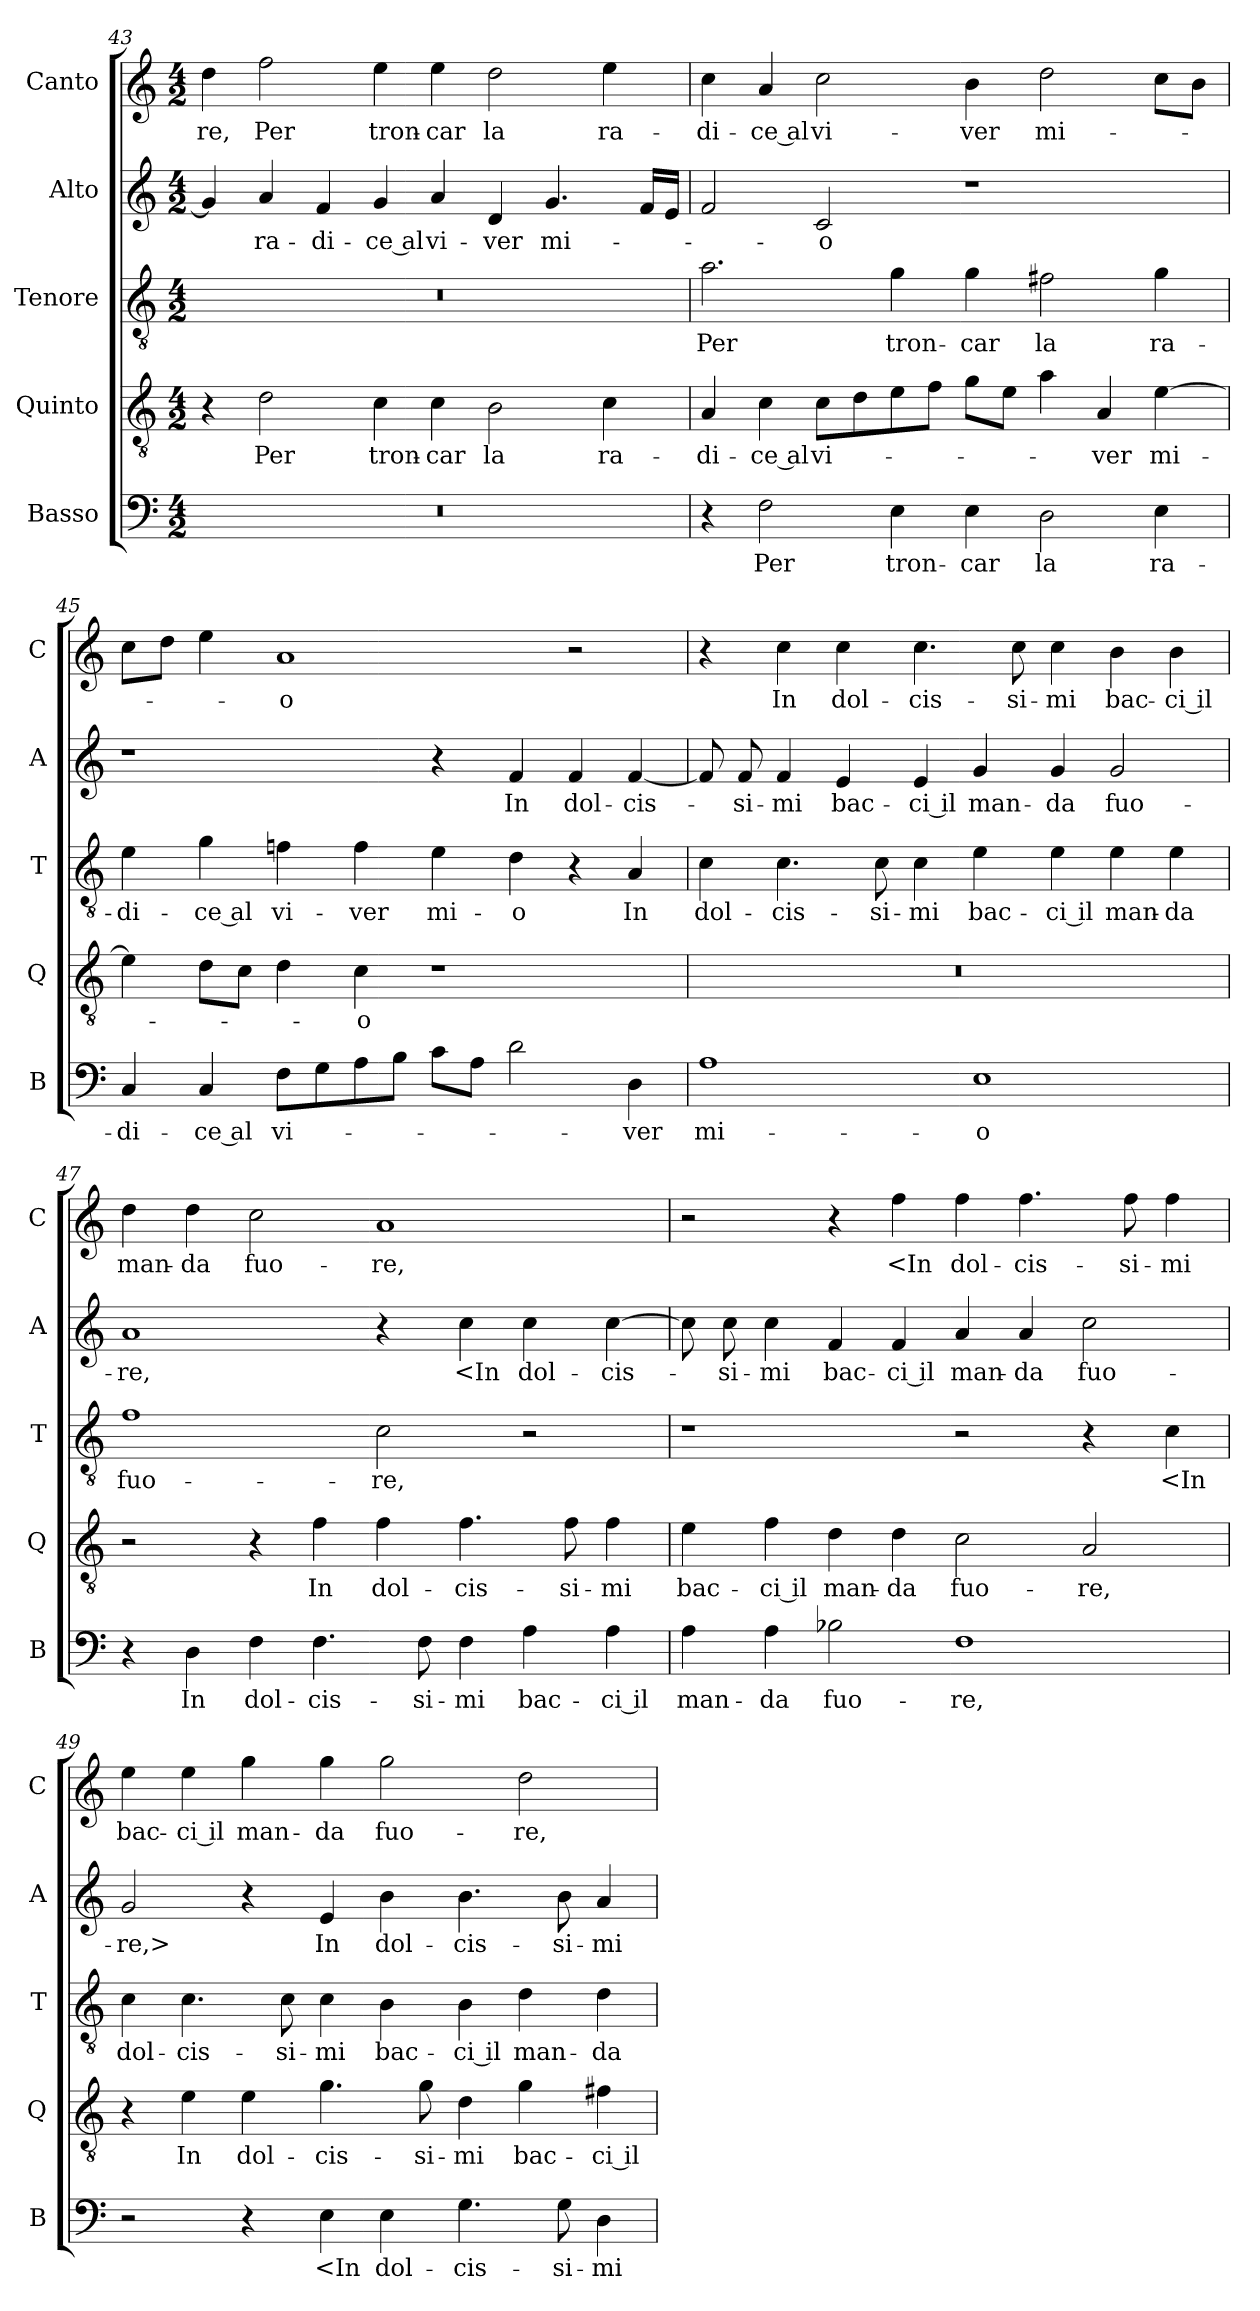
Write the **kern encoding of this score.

**kern	**text	**kern	**text	**kern	**text	**kern	**text	**kern	**text
*part5	*part5	*part4	*part4	*part3	*part3	*part2	*part2	*part1	*part1
*staff5	*staff5	*staff4	*staff4	*staff3	*staff3	*staff2	*staff2	*staff1	*staff1
*I"Basso	*	*I"Quinto	*	*I"Tenore	*	*I"Alto	*	*I"Canto	*
*I'B	*	*I'Q	*	*I'T	*	*I'A	*	*I'C	*
*clefF4	*	*clefGv2	*	*clefGv2	*	*clefG2	*	*clefG2	*
*k[]	*	*k[]	*	*k[]	*	*k[]	*	*k[]	*
*C:	*	*C:	*	*C:	*	*C:	*	*C:	*
*M4/2	*	*M4/2	*	*M4/2	*	*M4/2	*	*M4/2	*
=43	=43	=43	=43	=43	=43	=43	=43	=43	=43
0r	.	4r	.	0r	.	4g]	.	4dd	-re,
.	.	2d	Per	.	.	4a	ra-	2ff	Per
.	.	.	.	.	.	4f	-di-	.	.
.	.	4c	tron-	.	.	4g	-ce al	4ee	tron-
.	.	4c	-car	.	.	4a	vi-	4ee	-car
.	.	2B	la	.	.	4d	-ver	2dd	la
.	.	.	.	.	.	4.g	mi-	.	.
.	.	4c	ra-	.	.	.	.	4ee	ra-
.	.	.	.	.	.	16fLL	.	.	.
.	.	.	.	.	.	16eJJ	.	.	.
=44	=44	=44	=44	=44	=44	=44	=44	=44	=44
4r	.	4A	-di-	2.a	Per	2f	.	4cc	-di-
2F	Per	4c	-ce al	.	.	.	.	4a	-ce al
.	.	8cL	vi-	.	.	2c	-o	2cc	vi-
.	.	8d	.	.	.	.	.	.	.
4E	tron-	8e	.	4g	tron-	.	.	.	.
.	.	8fJ	.	.	.	.	.	.	.
4E	-car	8gL	.	4g	-car	1r	.	4b	-ver
.	.	8eJ	.	.	.	.	.	.	.
2D	la	4a	.	2f#X	la	.	.	2dd	mi-
.	.	4A	-ver	.	.	.	.	.	.
4E	ra-	[4e	mi-	4g	ra-	.	.	8ccL	.
.	.	.	.	.	.	.	.	8bJ	.
=45	=45	=45	=45	=45	=45	=45	=45	=45	=45
4C	-di-	4e]	.	4e	-di-	1r	.	8ccL	.
.	.	.	.	.	.	.	.	8ddJ	.
4C	-ce al	8dL	.	4g	-ce al	.	.	4ee	.
.	.	8cJ	.	.	.	.	.	.	.
8FL	vi-	4d	.	4fn	vi-	.	.	1a	-o
8G	.	.	.	.	.	.	.	.	.
8A	.	4c	-o	4f	-ver	.	.	.	.
8BJ	.	.	.	.	.	.	.	.	.
8cL	.	1r	.	4e	mi-	4r	.	.	.
8AJ	.	.	.	.	.	.	.	.	.
2d	.	.	.	4d	-o	4f	In	.	.
.	.	.	.	4r	.	4f	dol-	2r	.
4D	-ver	.	.	4A	In	[4f	-cis-	.	.
=46	=46	=46	=46	=46	=46	=46	=46	=46	=46
1A	mi-	0r	.	4c	dol-	8f]	.	4r	.
.	.	.	.	.	.	8f	-si-	.	.
.	.	.	.	4.c	-cis-	4f	-mi	4cc	In
.	.	.	.	.	.	4e	bac-	4cc	dol-
.	.	.	.	8c	-si-	.	.	.	.
.	.	.	.	4c	-mi	4e	-ci il	4.cc	-cis-
1E	-o	.	.	4e	bac-	4g	man-	.	.
.	.	.	.	.	.	.	.	8cc	-si-
.	.	.	.	4e	-ci il	4g	-da	4cc	-mi
.	.	.	.	4e	man-	2g	fuo-	4b	bac-
.	.	.	.	4e	-da	.	.	4b	-ci il
=47	=47	=47	=47	=47	=47	=47	=47	=47	=47
4r	.	2r	.	1f	fuo-	1a	-re,	4dd	man-
4D	In	.	.	.	.	.	.	4dd	-da
4F	dol-	4r	.	.	.	.	.	2cc	fuo-
4.F	-cis-	4f	In	.	.	.	.	.	.
.	.	4f	dol-	2c	-re,	4r	.	1a	-re,
8F	-si-	.	.	.	.	.	.	.	.
4F	-mi	4.f	-cis-	.	.	4cc	<In	.	.
4A	bac-	.	.	2r	.	4cc	dol-	.	.
.	.	8f	-si-	.	.	.	.	.	.
4A	-ci il	4f	-mi	.	.	[4cc	-cis-	.	.
=48	=48	=48	=48	=48	=48	=48	=48	=48	=48
4A	man-	4e	bac-	1r	.	8cc]	.	2r	.
.	.	.	.	.	.	8cc	-si-	.	.
4A	-da	4f	-ci il	.	.	4cc	-mi	.	.
2B-X	fuo-	4d	man-	.	.	4f	bac-	4r	.
.	.	4d	-da	.	.	4f	-ci il	4ff	<In
1F	-re,	2c	fuo-	2r	.	4a	man-	4ff	dol-
.	.	.	.	.	.	4a	-da	4.ff	-cis-
.	.	2A	-re,	4r	.	2cc	fuo-	.	.
.	.	.	.	.	.	.	.	8ff	-si-
.	.	.	.	4c	<In	.	.	4ff	-mi
=49	=49	=49	=49	=49	=49	=49	=49	=49	=49
2r	.	4r	.	4c	dol-	2g	-re,>	4ee	bac-
.	.	4e	In	4.c	-cis-	.	.	4ee	-ci il
4r	.	4e	dol-	.	.	4r	.	4gg	man-
.	.	.	.	8c	-si-	.	.	.	.
4E	<In	4.g	-cis-	4c	-mi	4e	In	4gg	-da
4E	dol-	.	.	4B	bac-	4b	dol-	2gg	fuo-
.	.	8g	-si-	.	.	.	.	.	.
4.G	-cis-	4d	-mi	4B	-ci il	4.b	-cis-	.	.
.	.	4g	bac-	4d	man-	.	.	2dd	-re,
8G	-si-	.	.	.	.	8b	-si-	.	.
4D	-mi	4f#X	-ci il	4d	-da	4a	-mi	.	.
=	=	=	=	=	=	=	=	=	=
*-	*-	*-	*-	*-	*-	*-	*-	*-	*-
